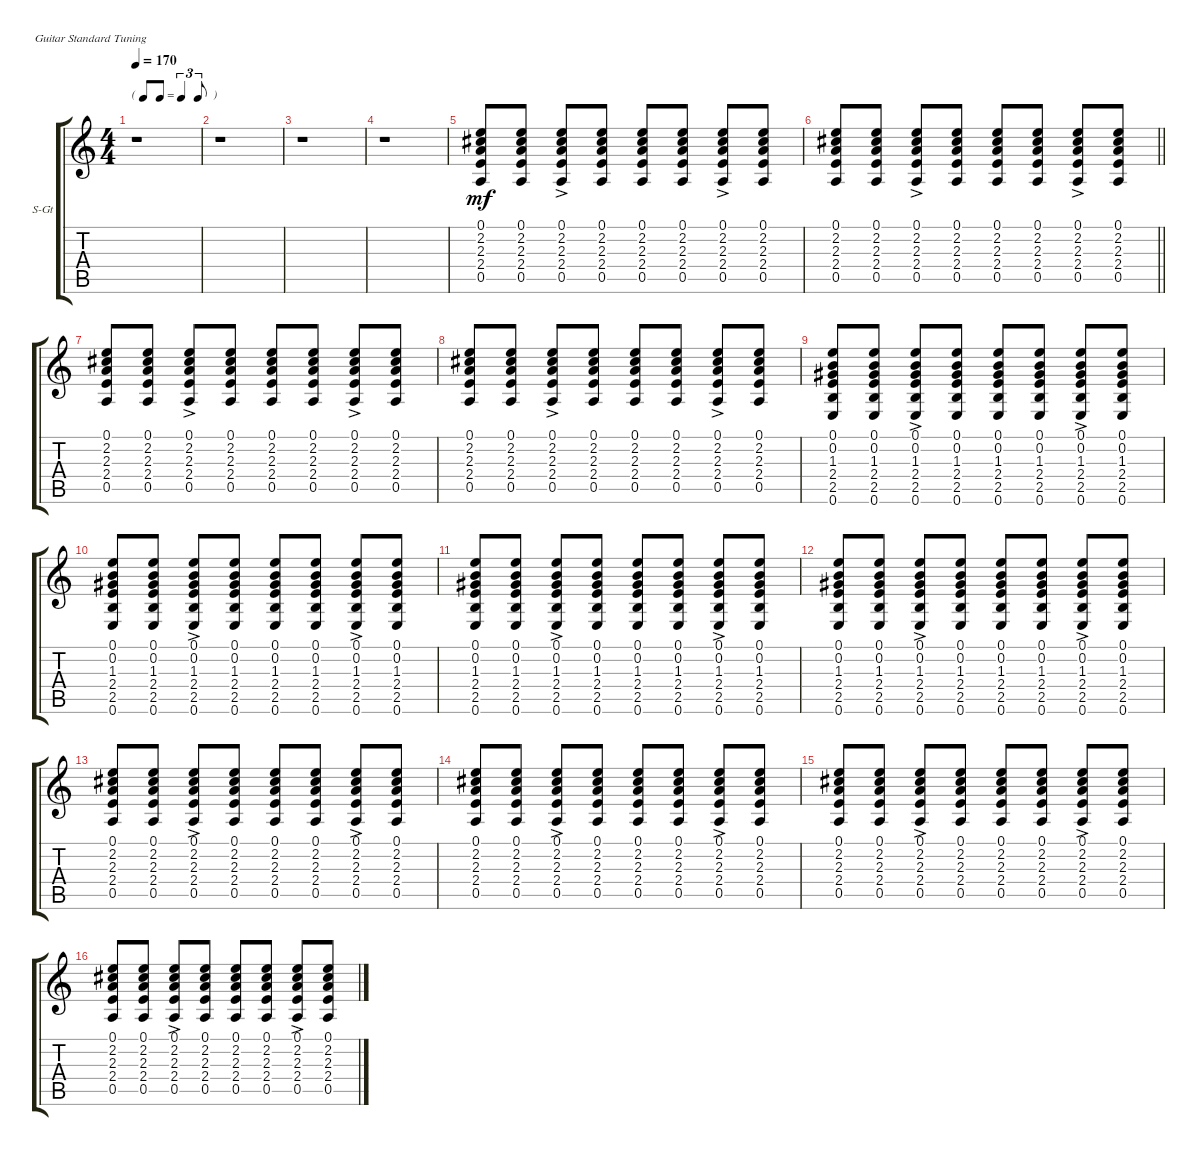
\defaultSystemsLayout 4
\bracketExtendMode groupsimilarinstruments
\firstSystemTrackNameOrientation horizontal
\otherSystemsTrackNameOrientation horizontal
\track ("Steel Guitar" "S-Gt") {instrument acousticguitarsteel}
\staff {score tabs}
\tuning (E4 B3 G3 D3 A2 E2)
\ts (4 4)
\tf triplet8th
\tempo 170
\clef g2
\scale
0.485477
\ks c
r.1{dy mf instrument acousticguitarsteel} |
\scale
0.257261 r.1 |
\scale
0.257261 r.1 |
\scale
0.333333 r.1 |
\scale
0.333333 (0.5 2.4 2.3 2.2 0.1).8 (0.5 2.4 2.3 2.2 0.1).8 (0.5{ac} 2.4{ac} 2.3{ac} 2.2{ac} 0.1{ac}).8 (0.5 2.4 2.3 2.2 0.1).8 (0.5 2.4 2.3 2.2 0.1).8 (0.5 2.4 2.3 2.2 0.1).8 (0.5{ac} 2.4{ac} 2.3{ac} 2.2{ac} 0.1{ac}).8 (0.5 2.4 2.3 2.2 0.1).8 |
\scale
0.333333
\barLineRight lightlight
(0.5 2.4 2.3 2.2 0.1).8 (0.5 2.4 2.3 2.2 0.1).8 (0.5{ac} 2.4{ac} 2.3{ac} 2.2{ac} 0.1{ac}).8 (0.5 2.4 2.3 2.2 0.1).8 (0.5 2.4 2.3 2.2 0.1).8 (0.5 2.4 2.3 2.2 0.1).8 (0.5{ac} 2.4{ac} 2.3{ac} 2.2{ac} 0.1{ac}).8 (0.5 2.4 2.3 2.2 0.1).8 |
\scale
0.333333 (0.5 2.4 2.3 2.2 0.1).8 (0.5 2.4 2.3 2.2 0.1).8 (0.5{ac} 2.4{ac} 2.3{ac} 2.2{ac} 0.1{ac}).8 (0.5 2.4 2.3 2.2 0.1).8 (0.5 2.4 2.3 2.2 0.1).8 (0.5 2.4 2.3 2.2 0.1).8 (0.5{ac} 2.4{ac} 2.3{ac} 2.2{ac} 0.1{ac}).8 (0.5 2.4 2.3 2.2 0.1).8 |
\scale
0.333333 (0.5 2.4 2.3 2.2 0.1).8 (0.5 2.4 2.3 2.2 0.1).8 (0.5{ac} 2.4{ac} 2.3{ac} 2.2{ac} 0.1{ac}).8 (0.5 2.4 2.3 2.2 0.1).8 (0.5 2.4 2.3 2.2 0.1).8 (0.5 2.4 2.3 2.2 0.1).8 (0.5{ac} 2.4{ac} 2.3{ac} 2.2{ac} 0.1{ac}).8 (0.5 2.4 2.3 2.2 0.1).8 |
\scale
0.333333 (0.6 2.5 2.4 1.3 0.2 0.1).8 (0.6 2.5 2.4 1.3 0.2 0.1).8 (0.6{ac} 2.5{ac} 2.4{ac} 1.3{ac} 0.2{ac} 0.1{ac}).8 (0.6 2.5 2.4 1.3 0.2 0.1).8 (0.6 2.5 2.4 1.3 0.2 0.1).8 (0.6 2.5 2.4 1.3 0.2 0.1).8 (0.6{ac} 2.5{ac} 2.4{ac} 1.3{ac} 0.2{ac} 0.1{ac}).8 (0.6 2.5 2.4 1.3 0.2 0.1).8 |
\scale
0.333333 (0.6 2.5 2.4 1.3 0.2 0.1).8 (0.6 2.5 2.4 1.3 0.2 0.1).8 (0.6{ac} 2.5{ac} 2.4{ac} 1.3{ac} 0.2{ac} 0.1{ac}).8 (0.6 2.5 2.4 1.3 0.2 0.1).8 (0.6 2.5 2.4 1.3 0.2 0.1).8 (0.6 2.5 2.4 1.3 0.2 0.1).8 (0.6{ac} 2.5{ac} 2.4{ac} 1.3{ac} 0.2{ac} 0.1{ac}).8 (0.6 2.5 2.4 1.3 0.2 0.1).8 |
\scale
0.333333 (0.6 2.5 2.4 1.3 0.2 0.1).8 (0.6 2.5 2.4 1.3 0.2 0.1).8 (0.6{ac} 2.5{ac} 2.4{ac} 1.3{ac} 0.2{ac} 0.1{ac}).8 (0.6 2.5 2.4 1.3 0.2 0.1).8 (0.6 2.5 2.4 1.3 0.2 0.1).8 (0.6 2.5 2.4 1.3 0.2 0.1).8 (0.6{ac} 2.5{ac} 2.4{ac} 1.3{ac} 0.2{ac} 0.1{ac}).8 (0.6 2.5 2.4 1.3 0.2 0.1).8 |
\scale
0.333333 (0.6 2.5 2.4 1.3 0.2 0.1).8 (0.6 2.5 2.4 1.3 0.2 0.1).8 (0.6{ac} 2.5{ac} 2.4{ac} 1.3{ac} 0.2{ac} 0.1{ac}).8 (0.6 2.5 2.4 1.3 0.2 0.1).8 (0.6 2.5 2.4 1.3 0.2 0.1).8 (0.6 2.5 2.4 1.3 0.2 0.1).8 (0.6{ac} 2.5{ac} 2.4{ac} 1.3{ac} 0.2{ac} 0.1{ac}).8 (0.6 2.5 2.4 1.3 0.2 0.1).8 |
\scale
0.333333 (0.5 2.4 2.3 2.2 0.1).8 (0.5 2.4 2.3 2.2 0.1).8 (0.5{ac} 2.4{ac} 2.3{ac} 2.2{ac} 0.1{ac}).8 (0.5 2.4 2.3 2.2 0.1).8 (0.5 2.4 2.3 2.2 0.1).8 (0.5 2.4 2.3 2.2 0.1).8 (0.5{ac} 2.4{ac} 2.3{ac} 2.2{ac} 0.1{ac}).8 (0.5 2.4 2.3 2.2 0.1).8 |
\scale
0.333333 (0.5 2.4 2.3 2.2 0.1).8 (0.5 2.4 2.3 2.2 0.1).8 (0.5{ac} 2.4{ac} 2.3{ac} 2.2{ac} 0.1{ac}).8 (0.5 2.4 2.3 2.2 0.1).8 (0.5 2.4 2.3 2.2 0.1).8 (0.5 2.4 2.3 2.2 0.1).8 (0.5{ac} 2.4{ac} 2.3{ac} 2.2{ac} 0.1{ac}).8 (0.5 2.4 2.3 2.2 0.1).8 |
\scale
0.333333 (0.5 2.4 2.3 2.2 0.1).8 (0.5 2.4 2.3 2.2 0.1).8 (0.5{ac} 2.4{ac} 2.3{ac} 2.2{ac} 0.1{ac}).8 (0.5 2.4 2.3 2.2 0.1).8 (0.5 2.4 2.3 2.2 0.1).8 (0.5 2.4 2.3 2.2 0.1).8 (0.5{ac} 2.4{ac} 2.3{ac} 2.2{ac} 0.1{ac}).8 (0.5 2.4 2.3 2.2 0.1).8 |
\scale
0.333333 (0.5 2.4 2.3 2.2 0.1).8 (0.5 2.4 2.3 2.2 0.1).8 (0.5{ac} 2.4{ac} 2.3{ac} 2.2{ac} 0.1{ac}).8 (0.5 2.4 2.3 2.2 0.1).8 (0.5 2.4 2.3 2.2 0.1).8 (0.5 2.4 2.3 2.2 0.1).8 (0.5{ac} 2.4{ac} 2.3{ac} 2.2{ac} 0.1{ac}).8 (0.5 2.4 2.3 2.2 0.1).8
